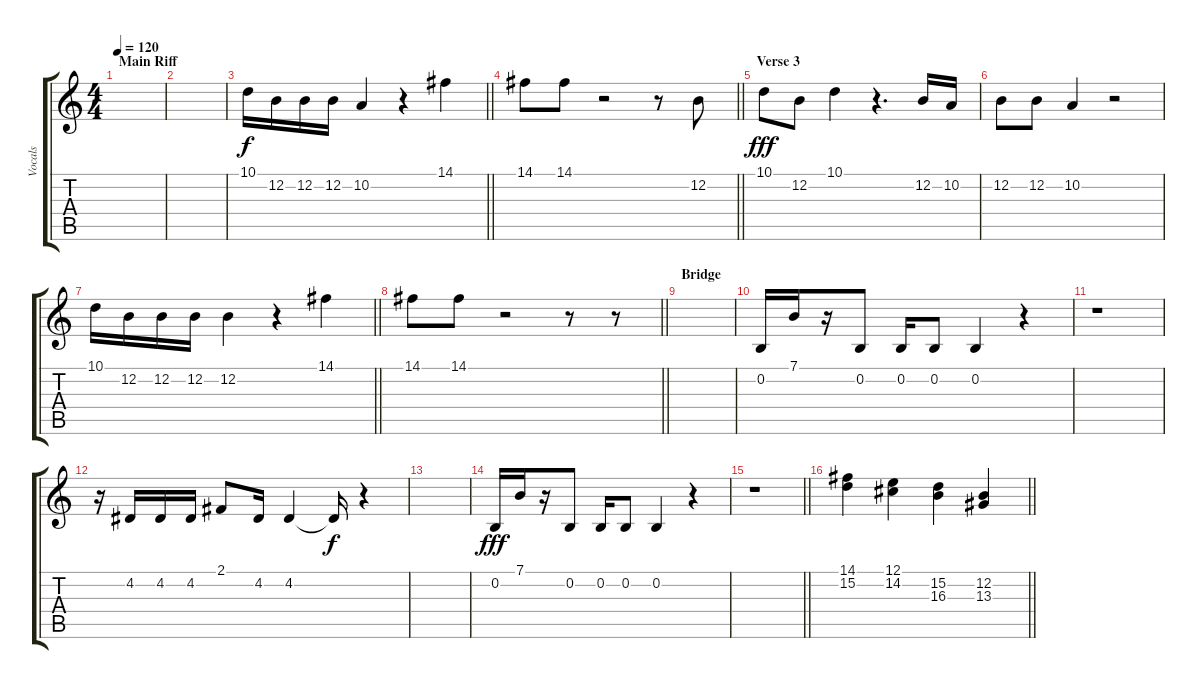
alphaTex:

\track ("Vocals" "Vocals") {instrument lead2sawtooth}
\staff {score tabs}
\tuning (E4 B3 G3 D3 A2 E2) {hide}
\ts (4 4)
\section ("" "Main Riff")
\tempo 120
\clef g2
\ks c
|
|
\barLineRight lightlight
10.1.16 12.2.16 12.2.16 12.2.16 10.2.4 r.4 14.1.4 |
\barLineRight lightlight
14.1.8 14.1.8 r.2 r.8 12.2.8{dy f} |
\section ("" "Verse 3")
10.1.8{dy fff} 12.2.8 10.1.4 r.4{d} 12.2.16 10.2.16 |
12.2.8 12.2.8 10.2.4 r.2 |
\barLineRight lightlight
10.1.16 12.2.16 12.2.16 12.2.16 12.2.4 r.4 14.1.4 |
\barLineRight lightlight
14.1.8 14.1.8 r.2 r.8 r.8 |
\section ("" "Bridge")
|
0.2.16 7.1.16 r.16 0.2.8 0.2.16 0.2.8 0.2.4 r.4 |
r.1 |
r.16 4.2.16 4.2.16 4.2.16 2.1.8 4.2.16 4.2.4 4.2{t}.16{dy f} r.4 |
|
0.2.16{dy fff} 7.1.16 r.16 0.2.8 0.2.16 0.2.8 0.2.4 r.4 |
\barLineRight lightlight
r.1 |
\barLineRight lightlight
(14.1 15.2).4 (12.1 14.2).4 (15.2 16.3).4 (12.2 13.3).4
